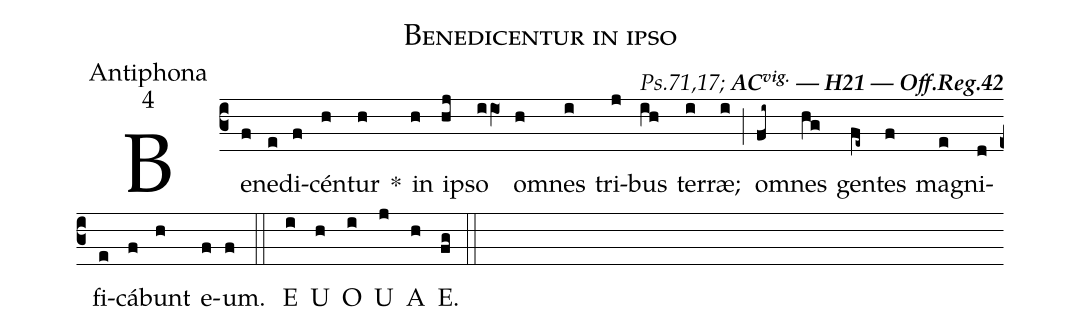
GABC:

name:Benedicentur in ipso;
office-part:Antiphona;
mode:4;
commentary:{\itshape\mdseries  Ps.71,17;\/} {\bfseries AC\textsuperscript{vig.} --- H21 --- Off.Reg.42};
%%
(c3)Be(f)ne(e)di(f)cén(h)tur(h) *() in(h) i(hj)pso(iiO1) om(h)nes(i) tri(j)bus(ih) ter(i)ræ;(i) (;) om(fi~)nes(hg) gen(fe~)tes(f) ma(e)gni(d)fi(e)cá(f)bunt(h) e(f)um.(f) (::) <eu> E(i) U(h) O(i) U(j) A(h) E.(fg) </eu> (::)
